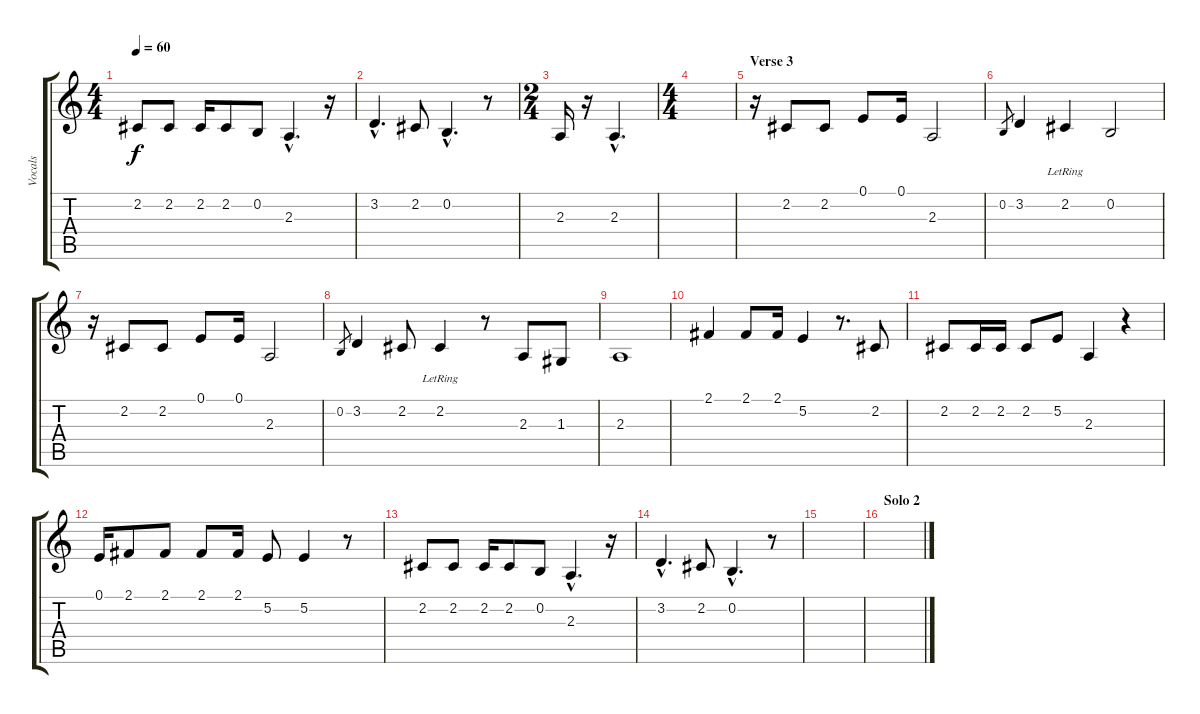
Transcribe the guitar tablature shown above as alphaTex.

\track ("Vocals" "Vocals") {instrument lead6voice}
\staff {score tabs}
\tuning (E4 B3 G3 D3 A2 E2) {hide}
\ts (4 4)
\tempo 60
\clef g2
\ks c
2.2.8{dy f} 2.2.8 2.2.16 2.2.8 0.2.8 2.3{hac}.4{d} r.16 |
3.2{hac}.4{d} 2.2.8 0.2{hac}.4{d} r.8 |
\ts (2 4)
2.3.16 r.16 2.3{hac}.4{d} |
\ts (4 4)
|
\section ("" "Verse 3")
r.16 2.2.8 2.2.8 0.1.8 0.1.16 2.3.2 |
0.2.8{gr} 3.2.4 2.2{lr}.4 0.2.2 |
r.16 2.2.8 2.2.8 0.1.8 0.1.16 2.3.2 |
0.2.8{gr} 3.2.4 2.2.8 2.2{lr}.4 r.8 2.3.8 1.3.8 |
2.3.1 |
2.1.4 2.1.8 2.1.16 5.2.4 r.8{d} 2.2.8 |
2.2.8 2.2.16 2.2.16 2.2.8 5.2.8 2.3.4 r.4 |
0.1.16 2.1.8 2.1.8 2.1.8 2.1.16 5.2.8 5.2.4 r.8 |
2.2.8 2.2.8 2.2.16 2.2.8 0.2.8 2.3{hac}.4{d} r.16 |
3.2{hac}.4{d} 2.2.8 0.2{hac}.4{d} r.8 |
|
\section ("" "Solo 2")
